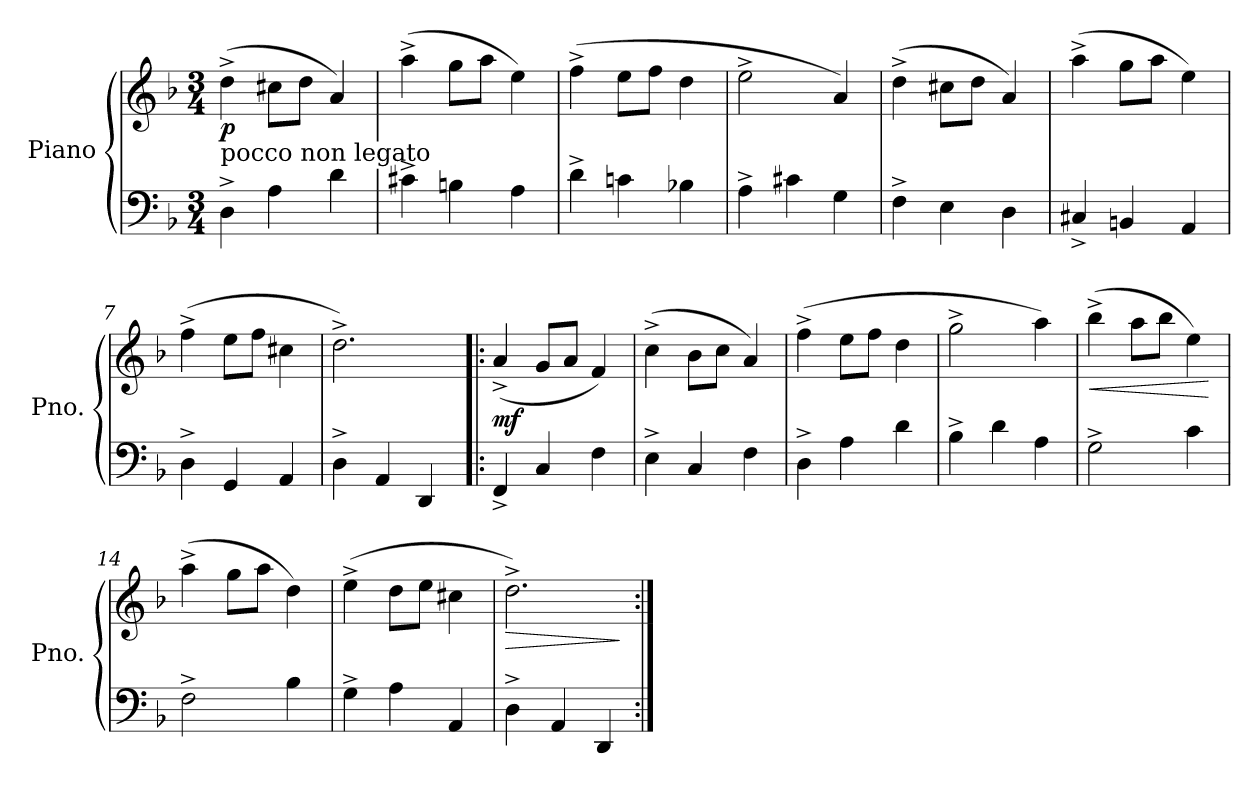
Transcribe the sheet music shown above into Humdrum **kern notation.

**kern	**kern	**dynam
*part1	*part1	*part1
*staff2	*staff1	*staff1/2
*I"Piano	*	*
*I'Pno.	*	*
*clefF4	*clefG2	*
*k[b-]	*k[b-]	*
*M3/4	*M3/4	*
*MM160	*MM160	*
=1	=1	=1
!LO:TX:a:t=pocco non legato	!	!
!	!	!LO:DY:b
4D^\	(4dd^\	p
4A\	8cc#X\L	.
.	8dd\J	.
4d\	4a/)	.
=2	=2	=2
4c#X^\	(4aa^\	.
4Bn\	8gg\L	.
.	8aa\J	.
4A\	4ee\)	.
=3	=3	=3
4d^\	(4ff^\	.
4cn\	8ee\L	.
.	8ff\J	.
4B-X\	4dd\	.
!!LO:LB:g=z
=4	=4	=4
4A^\	2ee^\	.
4c#X\	.	.
4G\	4a/)	.
=5	=5	=5
4F^\	(4dd^\	.
4E\	8cc#X\L	.
.	8dd\J	.
4D\	4a/)	.
=6	=6	=6
4C#X^/	(4aa^\	.
4BBn/	8gg\L	.
.	8aa\J	.
4AA/	4ee\)	.
=7	=7	=7
4D^\	(4ff^\	.
4GG/	8ee\L	.
.	8ff\J	.
4AA/	4cc#X\	.
=8	=8	=8
4D^\	2.dd^\)	.
4AA/	.	.
4DD/	.	.
!!LO:LB:g=z
=9!|:	=9!|:	=9!|:
!	!	!LO:DY:b
4FF^/	(4a^/	mf
4C/	8g/L	.
.	8a/J	.
4F\	4f/)	.
=10	=10	=10
4E^\	(4cc^\	.
4C/	8b-\L	.
.	8cc\J	.
4F\	4a/)	.
=11	=11	=11
4D^\	(4ff^\	.
4A\	8ee\L	.
.	8ff\J	.
4d\	4dd\	.
=12	=12	=12
4B-^\	2gg^\	.
4d\	.	.
4A\	4aa\)	.
!!LO:LB:g=z
=13	=13	=13
!	!	!LO:HP:b
2G^\	(4bb-^\	<
.	8aa\L	.
.	8bb-\J	.
4c\	4ee\)	.
.	.	[
=14	=14	=14
2F^\	(4aa^\	.
.	8gg\L	.
.	8aa\J	.
4B-\	4dd\)	.
=15	=15	=15
4G^\	(4ee^\	.
4A\	8dd\L	.
.	8ee\J	.
4AA/	4cc#X\	.
=16	=16	=16
!	!	!LO:HP:b
4D^\	2.dd^\)	>
4AA/	.	.
4DD/	.	.
.	.	]
=:|!	=:|!	=:|!
*-	*-	*-
